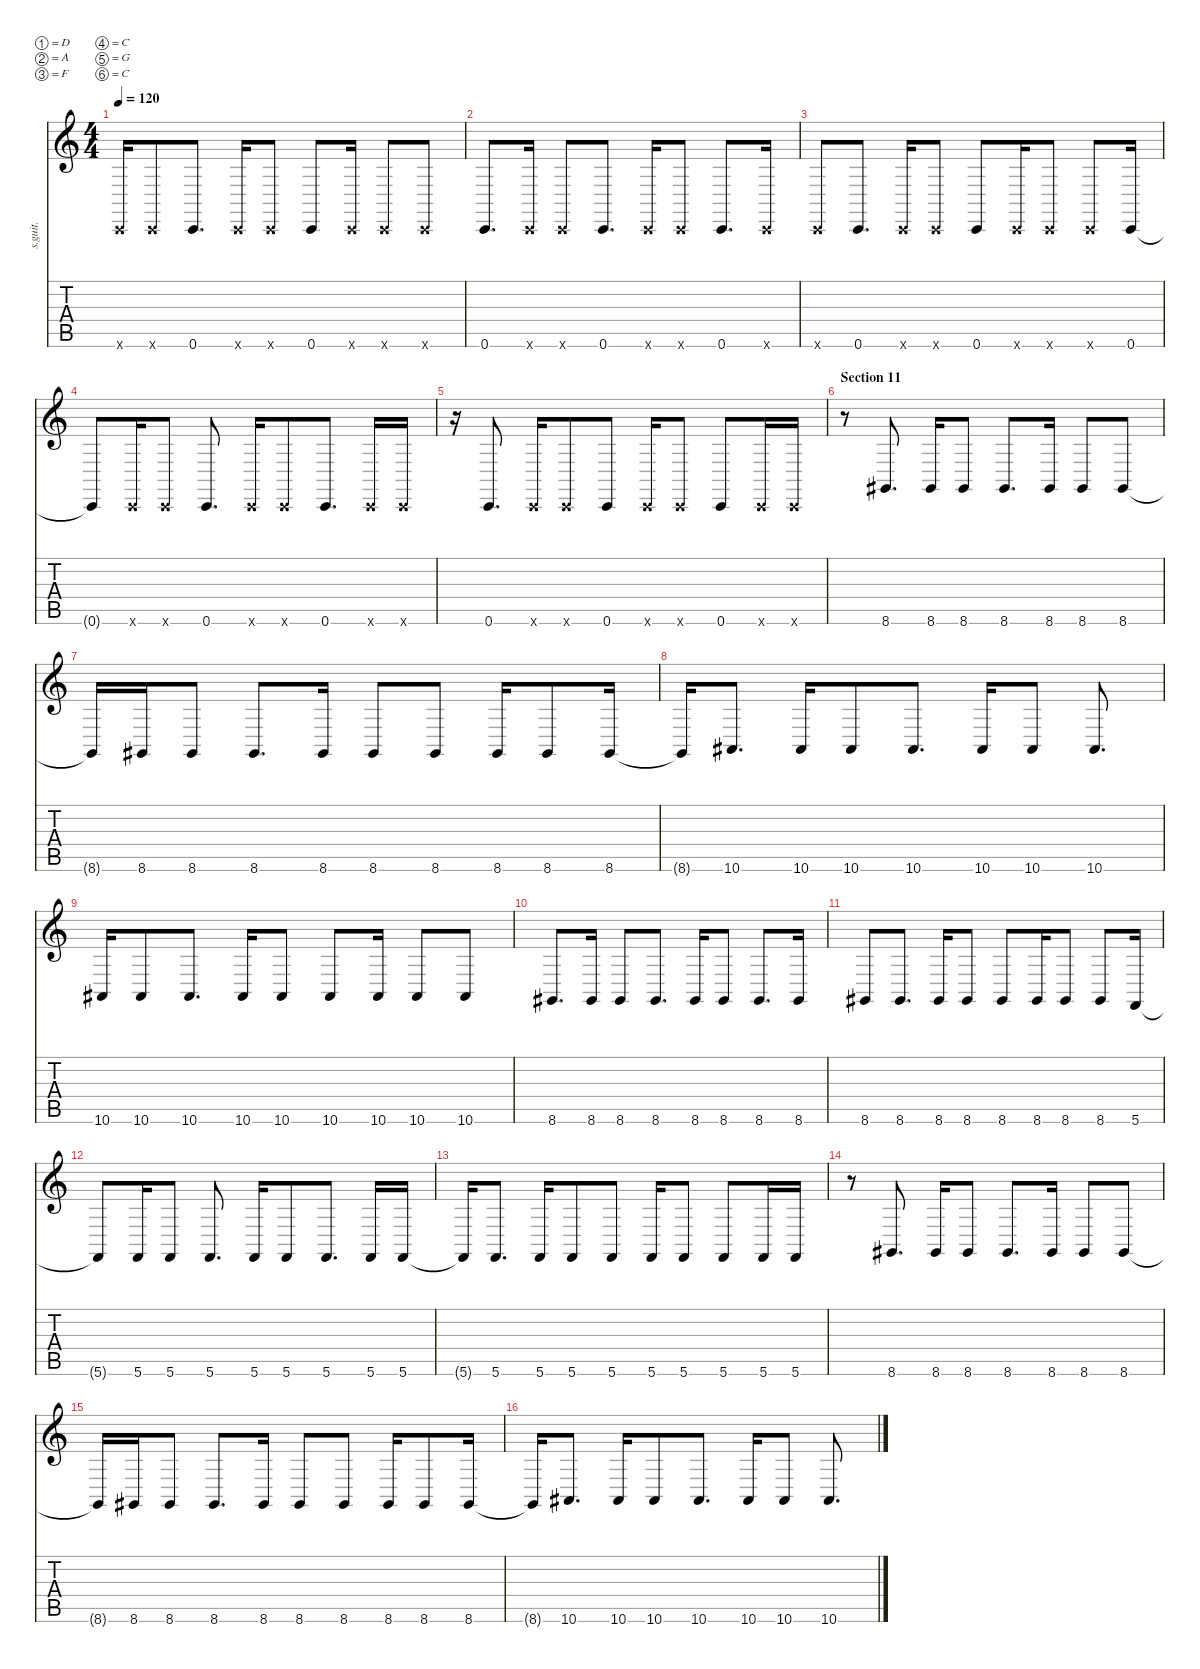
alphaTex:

\defaultSystemsLayout 4
\hideDynamics
\bracketExtendMode nobrackets
\track ("Nolly" "s.guit.") {instrument electricbasspick}
\staff {score tabs}
\tuning (D3 A2 F2 C2 G1 C1)
\ts (4 4)
\tempo 120
\clef g2
\ks c
0.6{x}.16{lyrics (0 "") lyrics (1 "") lyrics (2 "") lyrics (3 "") lyrics (4 "") dy mf} 0.6{x}.8{lyrics (0 "") lyrics (1 "") lyrics (2 "") lyrics (3 "") lyrics (4 "")} 0.6.8{d lyrics (0 "") lyrics (1 "") lyrics (2 "") lyrics (3 "") lyrics (4 "")} 0.6{x}.16{lyrics (0 "") lyrics (1 "") lyrics (2 "") lyrics (3 "") lyrics (4 "")} 0.6{x}.8{lyrics (0 "") lyrics (1 "") lyrics (2 "") lyrics (3 "") lyrics (4 "")} 0.6.8{lyrics (0 "") lyrics (1 "") lyrics (2 "") lyrics (3 "") lyrics (4 "")} 0.6{x}.16{lyrics (0 "") lyrics (1 "") lyrics (2 "") lyrics (3 "") lyrics (4 "")} 0.6{x}.8{lyrics (0 "") lyrics (1 "") lyrics (2 "") lyrics (3 "") lyrics (4 "")} 0.6{x}.8{lyrics (0 "") lyrics (1 "") lyrics (2 "") lyrics (3 "") lyrics (4 "")} |
0.6.8{d lyrics (0 "") lyrics (1 "") lyrics (2 "") lyrics (3 "") lyrics (4 "")} 0.6{x}.16{lyrics (0 "") lyrics (1 "") lyrics (2 "") lyrics (3 "") lyrics (4 "")} 0.6{x}.8{lyrics (0 "") lyrics (1 "") lyrics (2 "") lyrics (3 "") lyrics (4 "")} 0.6.8{d lyrics (0 "") lyrics (1 "") lyrics (2 "") lyrics (3 "") lyrics (4 "")} 0.6{x}.16{lyrics (0 "") lyrics (1 "") lyrics (2 "") lyrics (3 "") lyrics (4 "")} 0.6{x}.8{lyrics (0 "") lyrics (1 "") lyrics (2 "") lyrics (3 "") lyrics (4 "")} 0.6.8{d lyrics (0 "") lyrics (1 "") lyrics (2 "") lyrics (3 "") lyrics (4 "")} 0.6{x}.16{lyrics (0 "") lyrics (1 "") lyrics (2 "") lyrics (3 "") lyrics (4 "")} |
0.6{x}.8{lyrics (0 "") lyrics (1 "") lyrics (2 "") lyrics (3 "") lyrics (4 "")} 0.6.8{d lyrics (0 "") lyrics (1 "") lyrics (2 "") lyrics (3 "") lyrics (4 "")} 0.6{x}.16{lyrics (0 "") lyrics (1 "") lyrics (2 "") lyrics (3 "") lyrics (4 "")} 0.6{x}.8{lyrics (0 "") lyrics (1 "") lyrics (2 "") lyrics (3 "") lyrics (4 "")} 0.6.8{lyrics (0 "") lyrics (1 "") lyrics (2 "") lyrics (3 "") lyrics (4 "")} 0.6{x}.16{lyrics (0 "") lyrics (1 "") lyrics (2 "") lyrics (3 "") lyrics (4 "")} 0.6{x}.8{lyrics (0 "") lyrics (1 "") lyrics (2 "") lyrics (3 "") lyrics (4 "")} 0.6{x}.8{lyrics (0 "") lyrics (1 "") lyrics (2 "") lyrics (3 "") lyrics (4 "")} 0.6.16{lyrics (0 "") lyrics (1 "") lyrics (2 "") lyrics (3 "") lyrics (4 "")} |
0.6{t}.8{lyrics (0 "") lyrics (1 "") lyrics (2 "") lyrics (3 "") lyrics (4 "")} 0.6{x}.16{lyrics (0 "") lyrics (1 "") lyrics (2 "") lyrics (3 "") lyrics (4 "")} 0.6{x}.8{lyrics (0 "") lyrics (1 "") lyrics (2 "") lyrics (3 "") lyrics (4 "")} 0.6.8{d lyrics (0 "") lyrics (1 "") lyrics (2 "") lyrics (3 "") lyrics (4 "")} 0.6{x}.16{lyrics (0 "") lyrics (1 "") lyrics (2 "") lyrics (3 "") lyrics (4 "")} 0.6{x}.8{lyrics (0 "") lyrics (1 "") lyrics (2 "") lyrics (3 "") lyrics (4 "")} 0.6.8{d lyrics (0 "") lyrics (1 "") lyrics (2 "") lyrics (3 "") lyrics (4 "")} 0.6{x}.16{lyrics (0 "") lyrics (1 "") lyrics (2 "") lyrics (3 "") lyrics (4 "")} 0.6{x}.16{lyrics (0 "") lyrics (1 "") lyrics (2 "") lyrics (3 "") lyrics (4 "")} |
r.16 0.6.8{d lyrics (0 "") lyrics (1 "") lyrics (2 "") lyrics (3 "") lyrics (4 "")} 0.6{x}.16{lyrics (0 "") lyrics (1 "") lyrics (2 "") lyrics (3 "") lyrics (4 "")} 0.6{x}.8{lyrics (0 "") lyrics (1 "") lyrics (2 "") lyrics (3 "") lyrics (4 "")} 0.6.8{lyrics (0 "") lyrics (1 "") lyrics (2 "") lyrics (3 "") lyrics (4 "")} 0.6{x}.16{lyrics (0 "") lyrics (1 "") lyrics (2 "") lyrics (3 "") lyrics (4 "")} 0.6{x}.8{lyrics (0 "") lyrics (1 "") lyrics (2 "") lyrics (3 "") lyrics (4 "")} 0.6.8{lyrics (0 "") lyrics (1 "") lyrics (2 "") lyrics (3 "") lyrics (4 "")} 0.6{x}.16{lyrics (0 "") lyrics (1 "") lyrics (2 "") lyrics (3 "") lyrics (4 "")} 0.6{x}.16{lyrics (0 "") lyrics (1 "") lyrics (2 "") lyrics (3 "") lyrics (4 "")} |
\section ("" "Section 11")
r.8 8.6{acc #}.8{d lyrics (0 "") lyrics (1 "") lyrics (2 "") lyrics (3 "") lyrics (4 "")} 8.6{acc #}.16{lyrics (0 "") lyrics (1 "") lyrics (2 "") lyrics (3 "") lyrics (4 "")} 8.6{acc #}.8{lyrics (0 "") lyrics (1 "") lyrics (2 "") lyrics (3 "") lyrics (4 "")} 8.6{acc #}.8{d lyrics (0 "") lyrics (1 "") lyrics (2 "") lyrics (3 "") lyrics (4 "")} 8.6{acc #}.16{lyrics (0 "") lyrics (1 "") lyrics (2 "") lyrics (3 "") lyrics (4 "")} 8.6{acc #}.8{lyrics (0 "") lyrics (1 "") lyrics (2 "") lyrics (3 "") lyrics (4 "")} 8.6{acc #}.8{lyrics (0 "") lyrics (1 "") lyrics (2 "") lyrics (3 "") lyrics (4 "")} |
8.6{t acc #}.16{lyrics (0 "") lyrics (1 "") lyrics (2 "") lyrics (3 "") lyrics (4 "")} 8.6{acc #}.16{lyrics (0 "") lyrics (1 "") lyrics (2 "") lyrics (3 "") lyrics (4 "")} 8.6{acc #}.8{lyrics (0 "") lyrics (1 "") lyrics (2 "") lyrics (3 "") lyrics (4 "")} 8.6{acc #}.8{d lyrics (0 "") lyrics (1 "") lyrics (2 "") lyrics (3 "") lyrics (4 "")} 8.6{acc #}.16{lyrics (0 "") lyrics (1 "") lyrics (2 "") lyrics (3 "") lyrics (4 "")} 8.6{acc #}.8{lyrics (0 "") lyrics (1 "") lyrics (2 "") lyrics (3 "") lyrics (4 "")} 8.6{acc #}.8{lyrics (0 "") lyrics (1 "") lyrics (2 "") lyrics (3 "") lyrics (4 "")} 8.6{acc #}.16{lyrics (0 "") lyrics (1 "") lyrics (2 "") lyrics (3 "") lyrics (4 "")} 8.6{acc #}.8{lyrics (0 "") lyrics (1 "") lyrics (2 "") lyrics (3 "") lyrics (4 "")} 8.6{acc #}.16{lyrics (0 "") lyrics (1 "") lyrics (2 "") lyrics (3 "") lyrics (4 "")} |
8.6{t acc #}.16{lyrics (0 "") lyrics (1 "") lyrics (2 "") lyrics (3 "") lyrics (4 "") dy f} 10.6{acc #}.8{d lyrics (0 "") lyrics (1 "") lyrics (2 "") lyrics (3 "") lyrics (4 "") dy mf} 10.6{acc #}.16{lyrics (0 "") lyrics (1 "") lyrics (2 "") lyrics (3 "") lyrics (4 "")} 10.6{acc #}.8{lyrics (0 "") lyrics (1 "") lyrics (2 "") lyrics (3 "") lyrics (4 "")} 10.6{acc #}.8{d lyrics (0 "") lyrics (1 "") lyrics (2 "") lyrics (3 "") lyrics (4 "")} 10.6{acc #}.16{lyrics (0 "") lyrics (1 "") lyrics (2 "") lyrics (3 "") lyrics (4 "")} 10.6{acc #}.8{lyrics (0 "") lyrics (1 "") lyrics (2 "") lyrics (3 "") lyrics (4 "")} 10.6{acc #}.8{d lyrics (0 "") lyrics (1 "") lyrics (2 "") lyrics (3 "") lyrics (4 "")} |
10.6{acc #}.16{lyrics (0 "") lyrics (1 "") lyrics (2 "") lyrics (3 "") lyrics (4 "")} 10.6{acc #}.8{lyrics (0 "") lyrics (1 "") lyrics (2 "") lyrics (3 "") lyrics (4 "")} 10.6{acc #}.8{d lyrics (0 "") lyrics (1 "") lyrics (2 "") lyrics (3 "") lyrics (4 "")} 10.6{acc #}.16{lyrics (0 "") lyrics (1 "") lyrics (2 "") lyrics (3 "") lyrics (4 "")} 10.6{acc #}.8{lyrics (0 "") lyrics (1 "") lyrics (2 "") lyrics (3 "") lyrics (4 "")} 10.6{acc #}.8{lyrics (0 "") lyrics (1 "") lyrics (2 "") lyrics (3 "") lyrics (4 "")} 10.6{acc #}.16{lyrics (0 "") lyrics (1 "") lyrics (2 "") lyrics (3 "") lyrics (4 "")} 10.6{acc #}.8{lyrics (0 "") lyrics (1 "") lyrics (2 "") lyrics (3 "") lyrics (4 "")} 10.6{acc #}.8{lyrics (0 "") lyrics (1 "") lyrics (2 "") lyrics (3 "") lyrics (4 "")} |
8.6{acc #}.8{d lyrics (0 "") lyrics (1 "") lyrics (2 "") lyrics (3 "") lyrics (4 "")} 8.6{acc #}.16{lyrics (0 "") lyrics (1 "") lyrics (2 "") lyrics (3 "") lyrics (4 "")} 8.6{acc #}.8{lyrics (0 "") lyrics (1 "") lyrics (2 "") lyrics (3 "") lyrics (4 "")} 8.6{acc #}.8{d lyrics (0 "") lyrics (1 "") lyrics (2 "") lyrics (3 "") lyrics (4 "")} 8.6{acc #}.16{lyrics (0 "") lyrics (1 "") lyrics (2 "") lyrics (3 "") lyrics (4 "")} 8.6{acc #}.8{lyrics (0 "") lyrics (1 "") lyrics (2 "") lyrics (3 "") lyrics (4 "")} 8.6{acc #}.8{d lyrics (0 "") lyrics (1 "") lyrics (2 "") lyrics (3 "") lyrics (4 "")} 8.6{acc #}.16{lyrics (0 "") lyrics (1 "") lyrics (2 "") lyrics (3 "") lyrics (4 "")} |
8.6{acc #}.8{lyrics (0 "") lyrics (1 "") lyrics (2 "") lyrics (3 "") lyrics (4 "")} 8.6{acc #}.8{d lyrics (0 "") lyrics (1 "") lyrics (2 "") lyrics (3 "") lyrics (4 "")} 8.6{acc #}.16{lyrics (0 "") lyrics (1 "") lyrics (2 "") lyrics (3 "") lyrics (4 "")} 8.6{acc #}.8{lyrics (0 "") lyrics (1 "") lyrics (2 "") lyrics (3 "") lyrics (4 "")} 8.6{acc #}.8{lyrics (0 "") lyrics (1 "") lyrics (2 "") lyrics (3 "") lyrics (4 "")} 8.6{acc #}.16{lyrics (0 "") lyrics (1 "") lyrics (2 "") lyrics (3 "") lyrics (4 "")} 8.6{acc #}.8{lyrics (0 "") lyrics (1 "") lyrics (2 "") lyrics (3 "") lyrics (4 "")} 8.6{acc #}.8{lyrics (0 "") lyrics (1 "") lyrics (2 "") lyrics (3 "") lyrics (4 "")} 5.6.16{lyrics (0 "") lyrics (1 "") lyrics (2 "") lyrics (3 "") lyrics (4 "")} |
5.6{t}.8{lyrics (0 "") lyrics (1 "") lyrics (2 "") lyrics (3 "") lyrics (4 "")} 5.6.16{lyrics (0 "") lyrics (1 "") lyrics (2 "") lyrics (3 "") lyrics (4 "")} 5.6.8{lyrics (0 "") lyrics (1 "") lyrics (2 "") lyrics (3 "") lyrics (4 "")} 5.6.8{d lyrics (0 "") lyrics (1 "") lyrics (2 "") lyrics (3 "") lyrics (4 "")} 5.6.16{lyrics (0 "") lyrics (1 "") lyrics (2 "") lyrics (3 "") lyrics (4 "")} 5.6.8{lyrics (0 "") lyrics (1 "") lyrics (2 "") lyrics (3 "") lyrics (4 "")} 5.6.8{d lyrics (0 "") lyrics (1 "") lyrics (2 "") lyrics (3 "") lyrics (4 "")} 5.6.16{lyrics (0 "") lyrics (1 "") lyrics (2 "") lyrics (3 "") lyrics (4 "")} 5.6.16{lyrics (0 "") lyrics (1 "") lyrics (2 "") lyrics (3 "") lyrics (4 "")} |
5.6{t}.16{lyrics (0 "") lyrics (1 "") lyrics (2 "") lyrics (3 "") lyrics (4 "") dy f} 5.6.8{d lyrics (0 "") lyrics (1 "") lyrics (2 "") lyrics (3 "") lyrics (4 "") dy mf} 5.6.16{lyrics (0 "") lyrics (1 "") lyrics (2 "") lyrics (3 "") lyrics (4 "")} 5.6.8{lyrics (0 "") lyrics (1 "") lyrics (2 "") lyrics (3 "") lyrics (4 "")} 5.6.8{lyrics (0 "") lyrics (1 "") lyrics (2 "") lyrics (3 "") lyrics (4 "")} 5.6.16{lyrics (0 "") lyrics (1 "") lyrics (2 "") lyrics (3 "") lyrics (4 "")} 5.6.8{lyrics (0 "") lyrics (1 "") lyrics (2 "") lyrics (3 "") lyrics (4 "")} 5.6.8{lyrics (0 "") lyrics (1 "") lyrics (2 "") lyrics (3 "") lyrics (4 "")} 5.6.16{lyrics (0 "") lyrics (1 "") lyrics (2 "") lyrics (3 "") lyrics (4 "")} 5.6.16{lyrics (0 "") lyrics (1 "") lyrics (2 "") lyrics (3 "") lyrics (4 "")} |
r.8 8.6{acc #}.8{d lyrics (0 "") lyrics (1 "") lyrics (2 "") lyrics (3 "") lyrics (4 "")} 8.6{acc #}.16{lyrics (0 "") lyrics (1 "") lyrics (2 "") lyrics (3 "") lyrics (4 "")} 8.6{acc #}.8{lyrics (0 "") lyrics (1 "") lyrics (2 "") lyrics (3 "") lyrics (4 "")} 8.6{acc #}.8{d lyrics (0 "") lyrics (1 "") lyrics (2 "") lyrics (3 "") lyrics (4 "")} 8.6{acc #}.16{lyrics (0 "") lyrics (1 "") lyrics (2 "") lyrics (3 "") lyrics (4 "")} 8.6{acc #}.8{lyrics (0 "") lyrics (1 "") lyrics (2 "") lyrics (3 "") lyrics (4 "")} 8.6{acc #}.8{lyrics (0 "") lyrics (1 "") lyrics (2 "") lyrics (3 "") lyrics (4 "")} |
8.6{t acc #}.16{lyrics (0 "") lyrics (1 "") lyrics (2 "") lyrics (3 "") lyrics (4 "")} 8.6{acc #}.16{lyrics (0 "") lyrics (1 "") lyrics (2 "") lyrics (3 "") lyrics (4 "")} 8.6{acc #}.8{lyrics (0 "") lyrics (1 "") lyrics (2 "") lyrics (3 "") lyrics (4 "")} 8.6{acc #}.8{d lyrics (0 "") lyrics (1 "") lyrics (2 "") lyrics (3 "") lyrics (4 "")} 8.6{acc #}.16{lyrics (0 "") lyrics (1 "") lyrics (2 "") lyrics (3 "") lyrics (4 "")} 8.6{acc #}.8{lyrics (0 "") lyrics (1 "") lyrics (2 "") lyrics (3 "") lyrics (4 "")} 8.6{acc #}.8{lyrics (0 "") lyrics (1 "") lyrics (2 "") lyrics (3 "") lyrics (4 "")} 8.6{acc #}.16{lyrics (0 "") lyrics (1 "") lyrics (2 "") lyrics (3 "") lyrics (4 "")} 8.6{acc #}.8{lyrics (0 "") lyrics (1 "") lyrics (2 "") lyrics (3 "") lyrics (4 "")} 8.6{acc #}.16{lyrics (0 "") lyrics (1 "") lyrics (2 "") lyrics (3 "") lyrics (4 "")} |
8.6{t acc #}.16{lyrics (0 "") lyrics (1 "") lyrics (2 "") lyrics (3 "") lyrics (4 "") dy f} 10.6{acc #}.8{d lyrics (0 "") lyrics (1 "") lyrics (2 "") lyrics (3 "") lyrics (4 "") dy mf} 10.6{acc #}.16{lyrics (0 "") lyrics (1 "") lyrics (2 "") lyrics (3 "") lyrics (4 "")} 10.6{acc #}.8{lyrics (0 "") lyrics (1 "") lyrics (2 "") lyrics (3 "") lyrics (4 "")} 10.6{acc #}.8{d lyrics (0 "") lyrics (1 "") lyrics (2 "") lyrics (3 "") lyrics (4 "")} 10.6{acc #}.16{lyrics (0 "") lyrics (1 "") lyrics (2 "") lyrics (3 "") lyrics (4 "")} 10.6{acc #}.8{lyrics (0 "") lyrics (1 "") lyrics (2 "") lyrics (3 "") lyrics (4 "")} 10.6{acc #}.8{d lyrics (0 "") lyrics (1 "") lyrics (2 "") lyrics (3 "") lyrics (4 "")}
